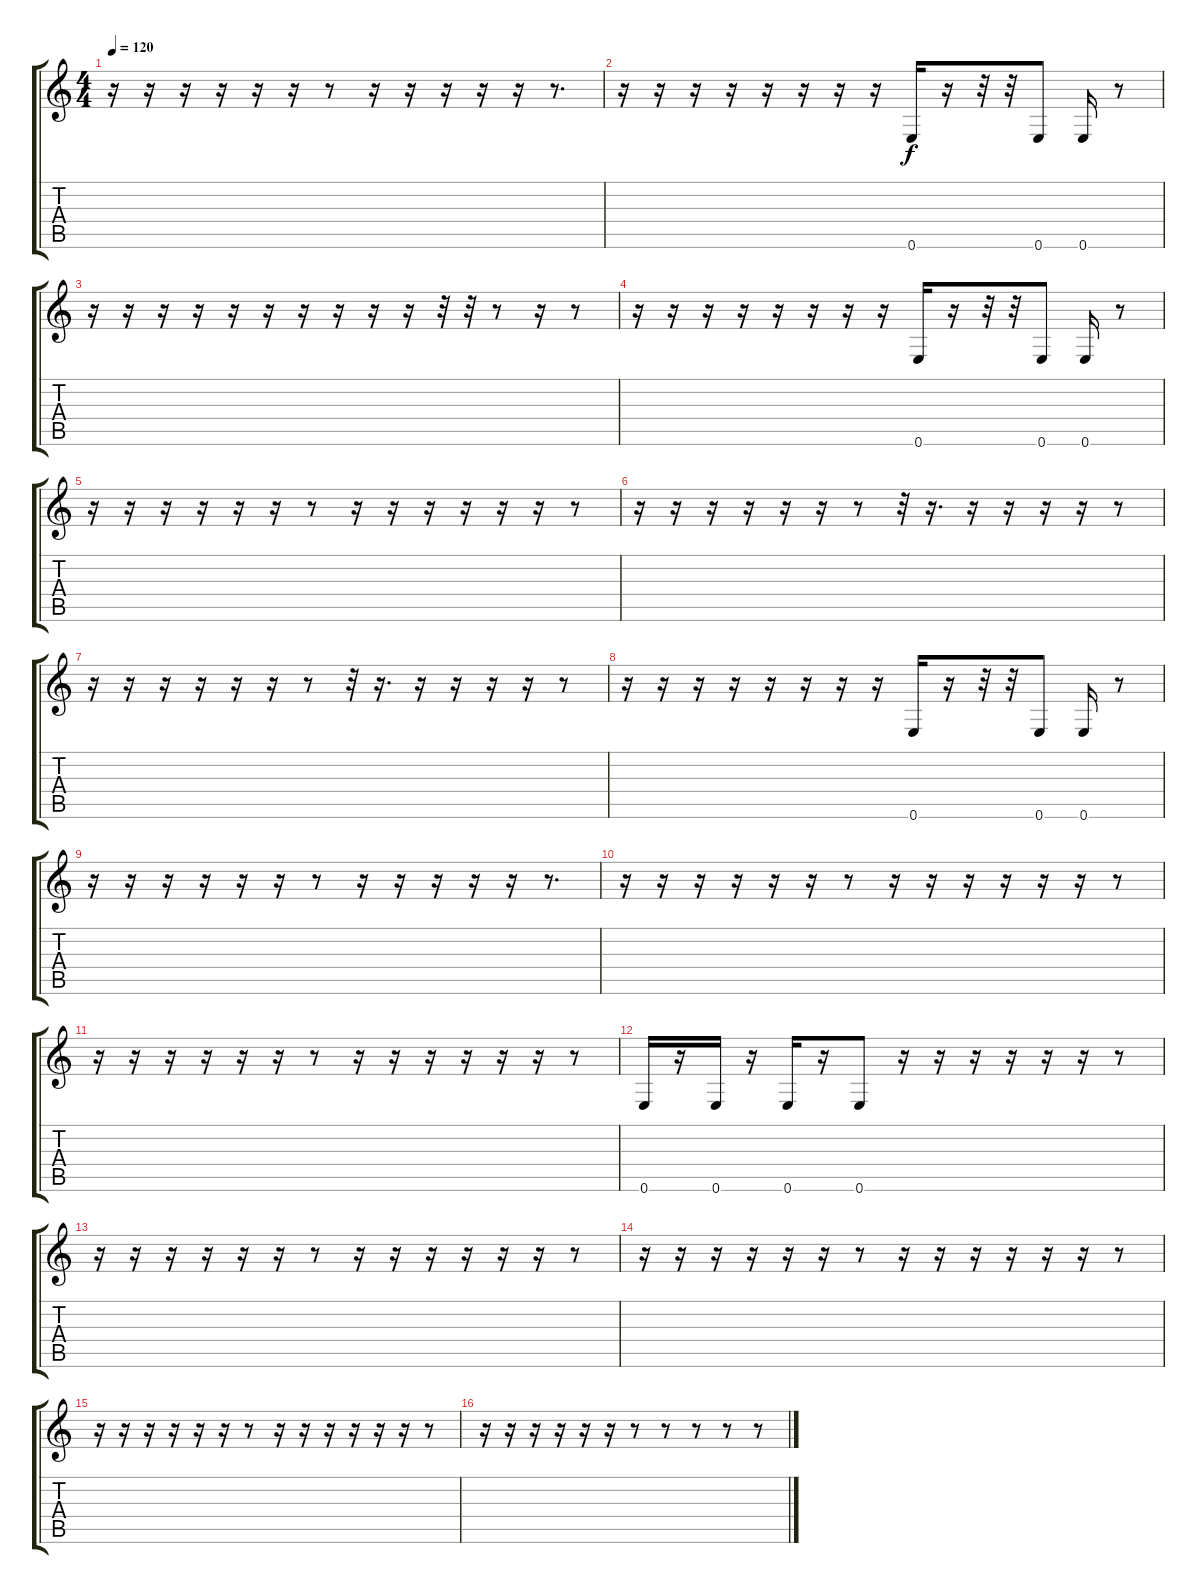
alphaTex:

\track "" {instrument electricbasspick}
\staff {score tabs}
\tuning (E4 B3 G3 D3 A2 E2) {hide}
\ts (4 4)
\tempo 120
\clef g2
\ks c
r.16{dy f} r.16 r.16 r.16 r.16 r.16 r.8 r.16 r.16 r.16 r.16 r.16 r.8{d} |
r.16 r.16 r.16 r.16 r.16 r.16 r.16 r.16 0.6.16 r.16 r.32 r.32 0.6.8 0.6.16 r.8 |
r.16 r.16 r.16 r.16 r.16 r.16 r.16 r.16 r.16 r.16 r.32 r.32 r.8 r.16 r.8 |
r.16 r.16 r.16 r.16 r.16 r.16 r.16 r.16 0.6.16 r.16 r.32 r.32 0.6.8 0.6.16 r.8 |
r.16 r.16 r.16 r.16 r.16 r.16 r.8 r.16 r.16 r.16 r.16 r.16 r.16 r.8 |
r.16 r.16 r.16 r.16 r.16 r.16 r.8 r.32 r.16{d} r.16 r.16 r.16 r.16 r.8 |
r.16 r.16 r.16 r.16 r.16 r.16 r.8 r.32 r.16{d} r.16 r.16 r.16 r.16 r.8 |
r.16 r.16 r.16 r.16 r.16 r.16 r.16 r.16 0.6.16 r.16 r.32 r.32 0.6.8 0.6.16 r.8 |
r.16 r.16 r.16 r.16 r.16 r.16 r.8 r.16 r.16 r.16 r.16 r.16 r.8{d} |
r.16 r.16 r.16 r.16 r.16 r.16 r.8 r.16 r.16 r.16 r.16 r.16 r.16 r.8 |
r.16 r.16 r.16 r.16 r.16 r.16 r.8 r.16 r.16 r.16 r.16 r.16 r.16 r.8 |
0.6.16 r.16 0.6.16 r.16 0.6.16 r.16 0.6.8 r.16 r.16 r.16 r.16 r.16 r.16 r.8 |
r.16 r.16 r.16 r.16 r.16 r.16 r.8 r.16 r.16 r.16 r.16 r.16 r.16 r.8 |
r.16 r.16 r.16 r.16 r.16 r.16 r.8 r.16 r.16 r.16 r.16 r.16 r.16 r.8 |
r.16 r.16 r.16 r.16 r.16 r.16 r.8 r.16 r.16 r.16 r.16 r.16 r.16 r.8 |
r.16 r.16 r.16 r.16 r.16 r.16 r.8 r.8 r.8 r.8 r.8
